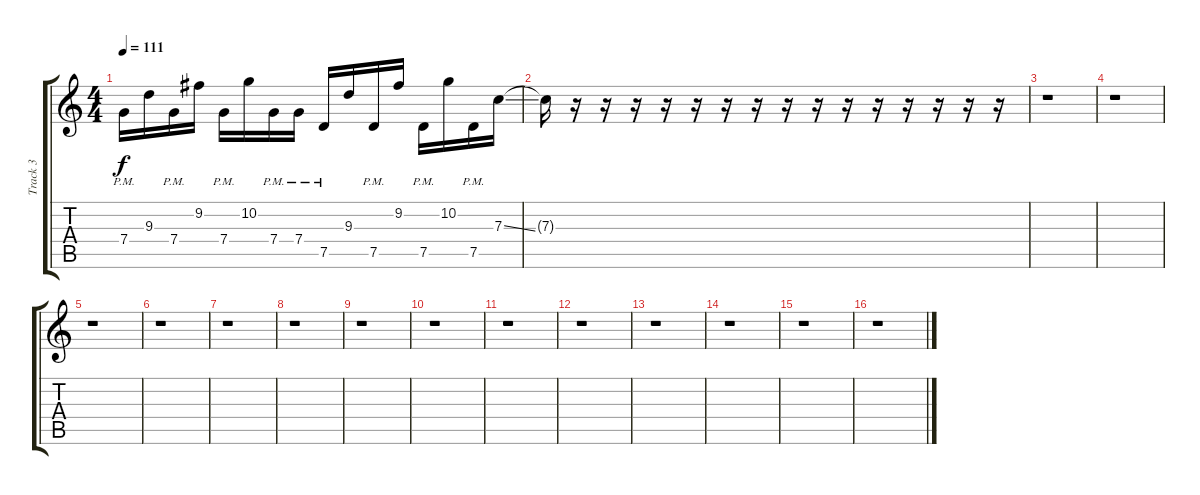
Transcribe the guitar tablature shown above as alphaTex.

\track ("Track 3" "Track 3") {instrument distortionguitar}
\staff {score tabs}
\tuning (D4 A3 F3 C3 G2 C2) {hide}
\ts (4 4)
\tempo 111
\clef g2
\ks c
7.4{pm}.16{dy f} 9.3.16 7.4{pm}.16 9.2.16 7.4{pm}.16 10.2.16 7.4{pm}.16 7.4{pm}.16 7.5{pm}.16 9.3.16 7.5{pm}.16 9.2.16 7.5{pm}.16 10.2.16 7.5{pm}.16 7.3{ss}.16 |
7.3{t}.16 r.16 r.16 r.16 r.16 r.16 r.16 r.16 r.16 r.16 r.16 r.16 r.16 r.16 r.16 r.16 |
r.1 |
r.1 |
r.1 |
r.1 |
r.1 |
r.1 |
r.1 |
r.1 |
r.1 |
r.1 |
r.1 |
r.1 |
r.1 |
r.1
